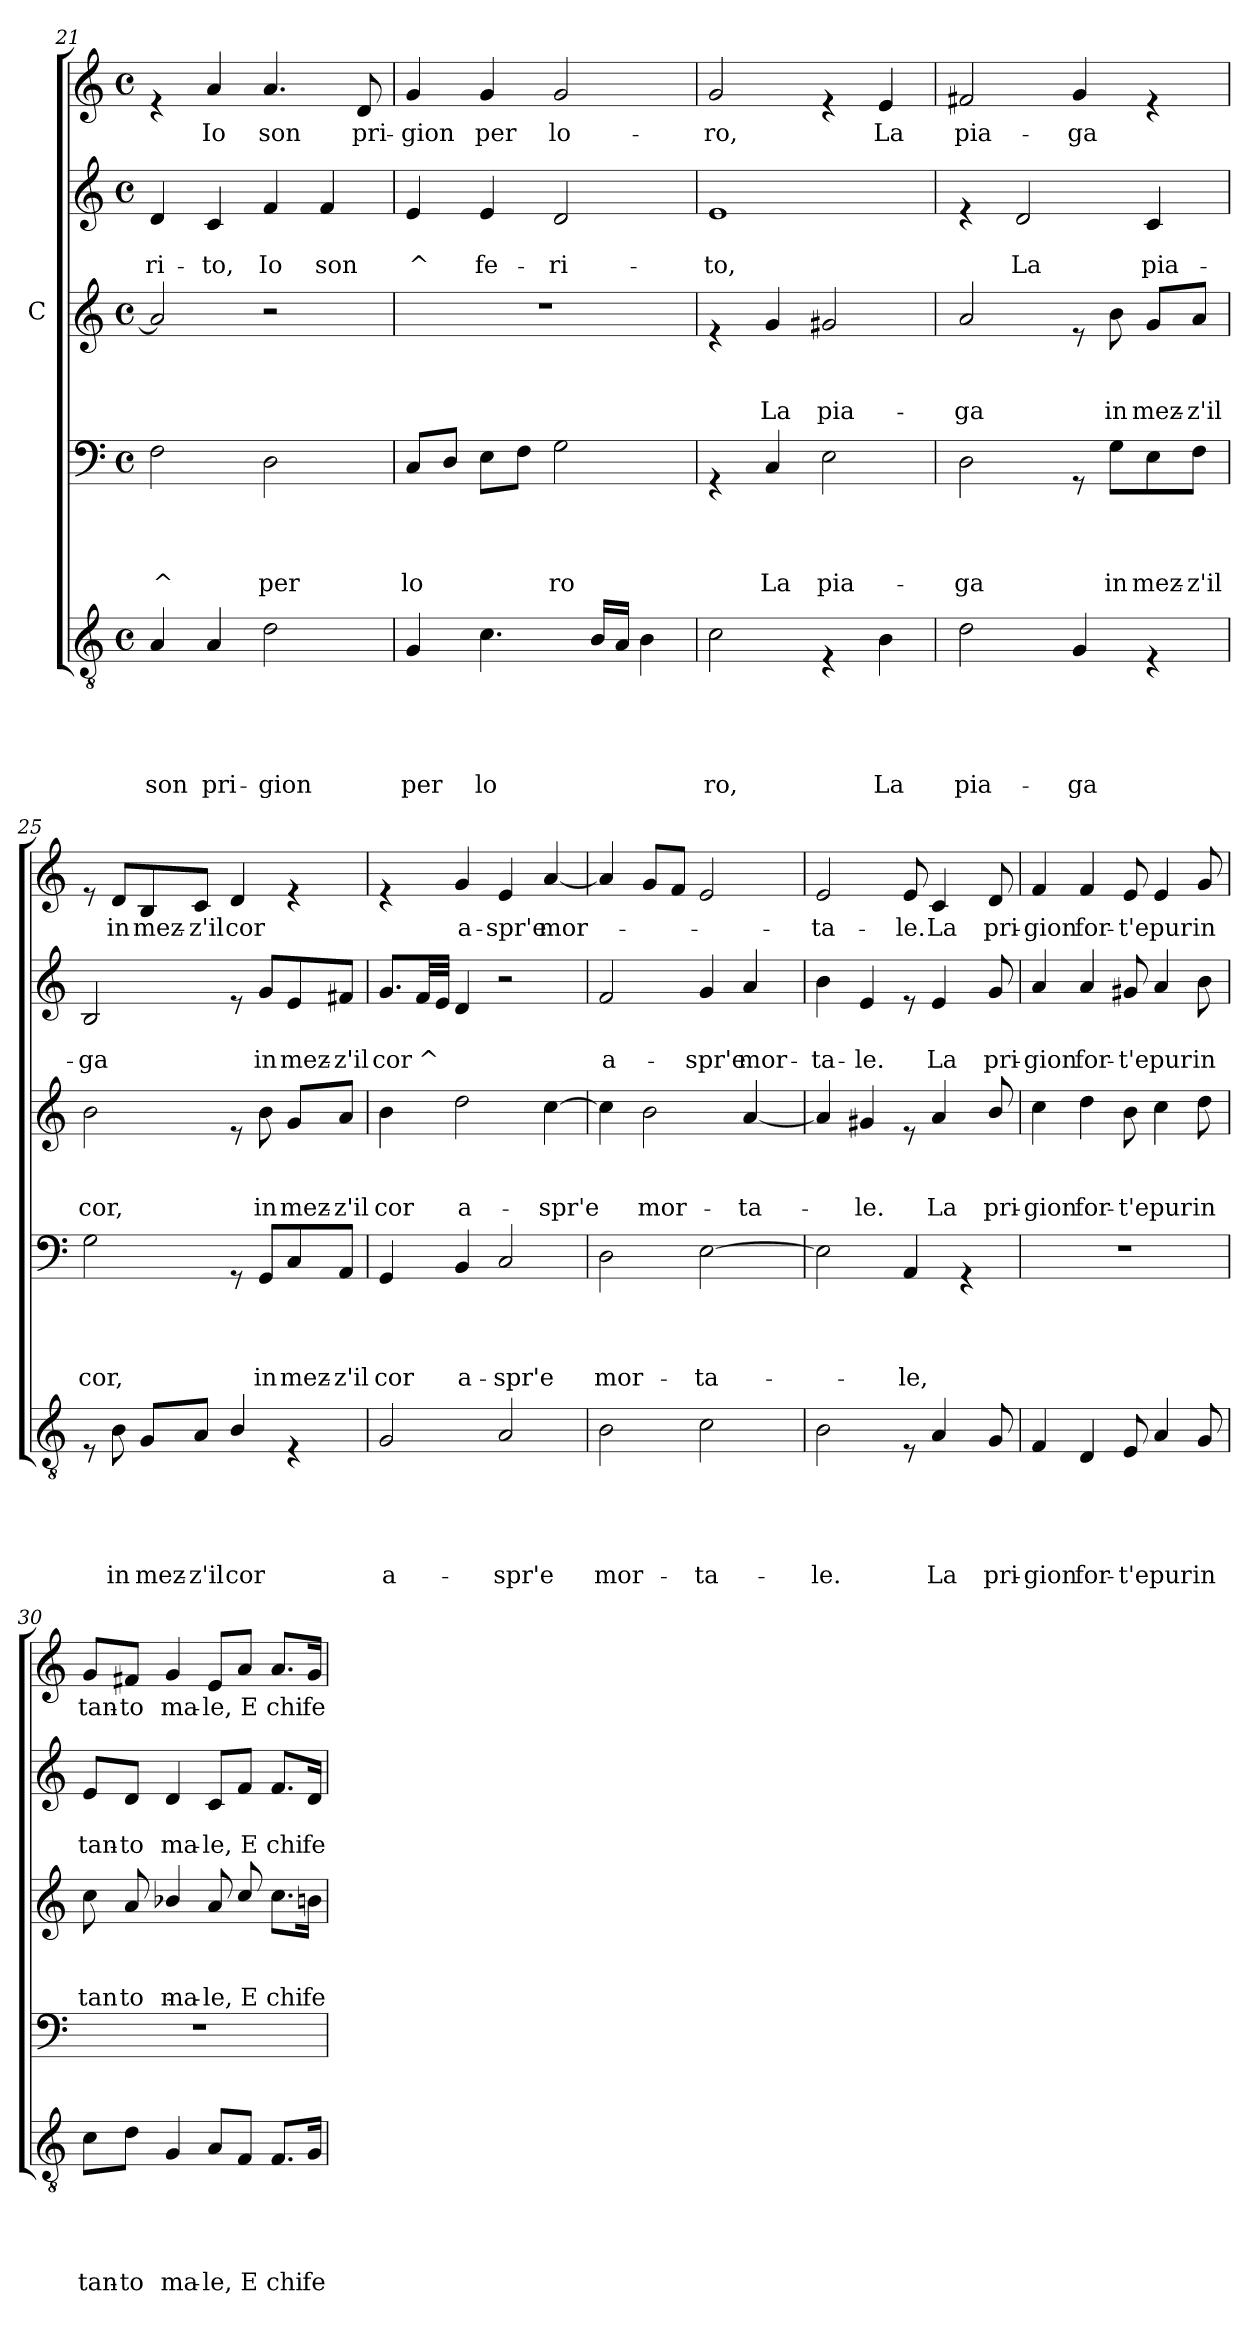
**kern	**text	**text	**text	**text	**text	**kern	**text	**text	**text	**text	**kern	**text	**text	**text	**kern	**text	**text	**kern	**text
*part5	*part5	*part5	*part5	*part5	*part5	*part4	*part4	*part4	*part4	*part4	*part3	*part3	*part3	*part3	*part2	*part2	*part2	*part1	*part1
*staff5	*staff5	*staff5	*staff5	*staff5	*staff5	*staff4	*staff4	*staff4	*staff4	*staff4	*staff3	*staff3	*staff3	*staff3	*staff2	*staff2	*staff2	*staff1	*staff1
*	*	*	*	*	*	*	*	*	*	*	*I"C	*	*	*	*	*	*	*	*
!!LO:LB:g=z
*clefGv2	*	*	*	*	*	*clefF4	*	*	*	*	*clefG2	*	*	*	*clefG2	*	*	*clefG2	*
*k[]	*	*	*	*	*	*k[]	*	*	*	*	*k[]	*	*	*	*k[]	*	*	*k[]	*
*C:	*	*	*	*	*	*C:	*	*	*	*	*C:	*	*	*	*C:	*	*	*C:	*
*M4/4	*	*	*	*	*	*M4/4	*	*	*	*	*M4/4	*	*	*	*M4/4	*	*	*M4/4	*
*met(c)	*	*	*	*	*	*met(c)	*	*	*	*	*met(c)	*	*	*	*met(c)	*	*	*met(c)	*
=21	=21	=21	=21	=21	=21	=21	=21	=21	=21	=21	=21	=21	=21	=21	=21	=21	=21	=21	=21
!	!	!	!	!	!LO:LY:b	!	!	!	!	!LO:LY:b	!	!	!	!	!	!	!LO:LY:b	!	!
4A/	.	.	.	.	son	2F\	.	.	.	^	2a/]	.	.	.	4d/	.	-ri-	4re	.
!	!	!	!	!	!LO:LY:b	!	!	!	!	!	!	!	!	!	!	!	!LO:LY:b	!	!LO:LY:b
4A/	.	.	.	.	pri-	.	.	.	.	.	.	.	.	.	4c/	.	-to,	4a/	Io
!	!	!	!	!	!LO:LY:b	!	!	!	!	!LO:LY:b	!	!	!	!	!	!	!LO:LY:b	!	!LO:LY:b
2d\	.	.	.	.	-gion	2D\	.	.	.	per	2r	.	.	.	4f/	.	Io	4.a/	son
!	!	!	!	!	!	!	!	!	!	!	!	!	!	!	!	!	!LO:LY:b	!	!
.	.	.	.	.	.	.	.	.	.	.	.	.	.	.	4f/	.	son	.	.
!	!	!	!	!	!	!	!	!	!	!	!	!	!	!	!	!	!	!	!LO:LY:b
.	.	.	.	.	.	.	.	.	.	.	.	.	.	.	.	.	.	8d/	pri-
=22	=22	=22	=22	=22	=22	=22	=22	=22	=22	=22	=22	=22	=22	=22	=22	=22	=22	=22	=22
!	!	!	!	!	!LO:LY:b	!	!	!	!	!LO:LY:b	!	!	!	!	!	!	!LO:LY:b	!	!LO:LY:b
4G/	.	.	.	.	per	8C/L	.	.	.	lo	1r	.	.	.	4e/	.	^	4g/	-gion
.	.	.	.	.	.	8D/J	.	.	.	.	.	.	.	.	.	.	.	.	.
!	!	!	!	!	!LO:LY:b	!	!	!	!	!	!	!	!	!	!	!	!LO:LY:b	!	!LO:LY:b
4.c\	.	.	.	.	lo	8E\L	.	.	.	.	.	.	.	.	4e/	.	fe-	4g/	per
.	.	.	.	.	.	8F\J	.	.	.	.	.	.	.	.	.	.	.	.	.
!	!	!	!	!	!	!	!	!	!	!LO:LY:b	!	!	!	!	!	!	!LO:LY:b	!	!LO:LY:b
.	.	.	.	.	.	2G\	.	.	.	ro	.	.	.	.	2d/	.	-ri-	2g/	lo-
16B/LL	.	.	.	.	.	.	.	.	.	.	.	.	.	.	.	.	.	.	.
16A/JJ	.	.	.	.	.	.	.	.	.	.	.	.	.	.	.	.	.	.	.
4B\	.	.	.	.	.	.	.	.	.	.	.	.	.	.	.	.	.	.	.
=23	=23	=23	=23	=23	=23	=23	=23	=23	=23	=23	=23	=23	=23	=23	=23	=23	=23	=23	=23
!	!	!	!	!	!LO:LY:b	!	!	!	!	!	!	!	!	!	!	!	!LO:LY:b	!	!LO:LY:b
2c\	.	.	.	.	ro,	4rGG	.	.	.	.	4re	.	.	.	1e	.	-to,	2g/	-ro,
!	!	!	!	!	!	!	!	!	!	!LO:LY:b	!	!	!	!LO:LY:b	!	!	!	!	!
.	.	.	.	.	.	4C/	.	.	.	La	4g/	.	.	La	.	.	.	.	.
!	!	!	!	!	!	!	!	!	!	!LO:LY:b	!	!	!	!LO:LY:b	!	!	!	!	!
4rE	.	.	.	.	.	2E\	.	.	.	pia-	2g#X/	.	.	pia-	.	.	.	4re	.
!	!	!	!	!	!LO:LY:b	!	!	!	!	!	!	!	!	!	!	!	!	!	!LO:LY:b
4B\	.	.	.	.	La	.	.	.	.	.	.	.	.	.	.	.	.	4e/	La
=24	=24	=24	=24	=24	=24	=24	=24	=24	=24	=24	=24	=24	=24	=24	=24	=24	=24	=24	=24
!	!	!	!	!	!LO:LY:b	!	!	!	!	!LO:LY:b	!	!	!	!LO:LY:b	!	!	!	!	!LO:LY:b
2d\	.	.	.	.	pia-	2D\	.	.	.	-ga	2a/	.	.	-ga	4re	.	.	2f#X/	pia-
!	!	!	!	!	!	!	!	!	!	!	!	!	!	!	!	!	!LO:LY:b	!	!
.	.	.	.	.	.	.	.	.	.	.	.	.	.	.	2d/	.	La	.	.
!	!	!	!	!	!LO:LY:b	!	!	!	!	!	!	!	!	!	!	!	!	!	!LO:LY:b
4G/	.	.	.	.	-ga	8rGG	.	.	.	.	8re	.	.	.	.	.	.	4g/	-ga
!	!	!	!	!	!	!	!	!	!	!LO:LY:b	!	!	!	!LO:LY:b	!	!	!	!	!
.	.	.	.	.	.	8G\L	.	.	.	in	8b\	.	.	in	.	.	.	.	.
!	!	!	!	!	!	!	!	!	!	!LO:LY:b	!	!	!	!LO:LY:b	!	!	!LO:LY:b	!	!
4rE	.	.	.	.	.	8E\	.	.	.	mez-	8g/L	.	.	mez-	4c/	.	pia-	4re	.
!	!	!	!	!	!	!	!	!	!	!LO:LY:b	!	!	!	!LO:LY:b	!	!	!	!	!
.	.	.	.	.	.	8F\J	.	.	.	-z'il	8a/J	.	.	-z'il	.	.	.	.	.
!!LO:LB:g=z
=25	=25	=25	=25	=25	=25	=25	=25	=25	=25	=25	=25	=25	=25	=25	=25	=25	=25	=25	=25
*^	*	*	*	*	*	*	*	*	*	*	*	*	*	*	*	*	*	*	*
!	!	!	!	!	!	!	!	!	!	!	!LO:LY:b	!	!	!	!LO:LY:b	!	!	!LO:LY:b	!	!
8rE	4ryy	.	.	.	.	.	2G\	.	.	.	cor,	2b\	.	.	cor,	2B/	.	-ga	8re	.
!	!	!	!	!	!	!LO:LY:b	!	!	!	!	!	!	!	!	!	!	!	!	!	!LO:LY:b
8B\	.	.	.	.	.	in	.	.	.	.	.	.	.	.	.	.	.	.	8d/L	in
!	!	!	!	!	!	!LO:LY:b	!	!	!	!	!	!	!	!	!	!	!	!	!	!LO:LY:b
4ryy	8G/L	.	.	.	.	mez-	.	.	.	.	.	.	.	.	.	.	.	.	8B/	mez-
!	!	!	!	!	!	!LO:LY:b	!	!	!	!	!	!	!	!	!	!	!	!	!	!LO:LY:b
.	8A/J	.	.	.	.	-z'il	.	.	.	.	.	.	.	.	.	.	.	.	8c/J	-z'il
!	!	!	!	!	!	!LO:LY:b	!	!	!	!	!	!	!	!	!	!	!	!	!	!LO:LY:b
4B/	4ryy	.	.	.	.	cor	8rGG	.	.	.	.	8re	.	.	.	8re	.	.	4d/	cor
!	!	!	!	!	!	!	!	!	!	!	!LO:LY:b	!	!	!	!LO:LY:b	!	!	!LO:LY:b	!	!
.	.	.	.	.	.	.	8GG/L	.	.	.	in	8b\	.	.	in	8g/L	.	in	.	.
!	!	!	!	!	!	!	!	!	!	!	!LO:LY:b	!	!	!	!LO:LY:b	!	!	!LO:LY:b	!	!
4ryy	4rE	.	.	.	.	.	8C/	.	.	.	mez-	8g/L	.	.	mez-	8e/	.	mez-	4re	.
!	!	!	!	!	!	!	!	!	!	!	!LO:LY:b	!	!	!	!LO:LY:b	!	!	!LO:LY:b	!	!
.	.	.	.	.	.	.	8AA/J	.	.	.	-z'il	8a/J	.	.	-z'il	8f#X/J	.	-z'il	.	.
*v	*v	*	*	*	*	*	*	*	*	*	*	*	*	*	*	*	*	*	*	*
=26	=26	=26	=26	=26	=26	=26	=26	=26	=26	=26	=26	=26	=26	=26	=26	=26	=26	=26	=26
!	!	!	!	!	!LO:LY:b	!	!	!	!	!LO:LY:b	!	!	!	!LO:LY:b	!	!	!LO:LY:b	!	!
2G/	.	.	.	.	a-	4GG/	.	.	.	cor	4b\	.	.	cor	8.g/L	.	cor	4re	.
!	!	!	!	!	!	!	!	!	!	!	!	!	!	!	!	!	!LO:LY:b	!	!
.	.	.	.	.	.	.	.	.	.	.	.	.	.	.	32f/LL	.	^	.	.
.	.	.	.	.	.	.	.	.	.	.	.	.	.	.	32e/JJJ	.	.	.	.
!	!	!	!	!	!	!	!	!	!	!LO:LY:b	!	!	!	!LO:LY:b	!	!	!	!	!LO:LY:b
.	.	.	.	.	.	4BB/	.	.	.	a-	2dd\	.	.	a-	4d/	.	.	4g/	a-
!	!	!	!	!	!LO:LY:b	!	!	!	!	!LO:LY:b	!	!	!	!	!	!	!	!	!LO:LY:b
2A/	.	.	.	.	-spr'e	2C/	.	.	.	-spr'e	.	.	.	.	2r	.	.	4e/	-spr'e
!	!	!	!	!	!	!	!	!	!	!	!	!	!	!LO:LY:b	!	!	!	!	!LO:LY:b
.	.	.	.	.	.	.	.	.	.	.	[>4cc\	.	.	-spr'e	.	.	.	[<4a/	mor-
=27	=27	=27	=27	=27	=27	=27	=27	=27	=27	=27	=27	=27	=27	=27	=27	=27	=27	=27	=27
!	!	!	!	!	!LO:LY:b	!	!	!	!	!LO:LY:b	!	!	!	!	!	!	!LO:LY:b	!	!
2B\	.	.	.	.	mor-	2D\	.	.	.	mor-	4cc\]	.	.	.	2f/	.	a-	4a/]	.
!	!	!	!	!	!	!	!	!	!	!	!	!	!	!LO:LY:b	!	!	!	!	!
.	.	.	.	.	.	.	.	.	.	.	2b\	.	.	mor-	.	.	.	8g/L	.
.	.	.	.	.	.	.	.	.	.	.	.	.	.	.	.	.	.	8f/J	.
!	!	!	!	!	!LO:LY:b	!	!	!	!	!LO:LY:b	!	!	!	!	!	!	!LO:LY:b	!	!
2c\	.	.	.	.	-ta-	[>2E\	.	.	.	-ta-	.	.	.	.	4g/	.	-spr'e	2e/	.
!	!	!	!	!	!	!	!	!	!	!	!	!	!	!LO:LY:b	!	!	!LO:LY:b	!	!
.	.	.	.	.	.	.	.	.	.	.	[<4a/	.	.	-ta-	4a/	.	mor-	.	.
!!LO:PB:g=z
=28	=28	=28	=28	=28	=28	=28	=28	=28	=28	=28	=28	=28	=28	=28	=28	=28	=28	=28	=28
!	!	!	!	!	!LO:LY:b	!	!	!	!	!	!	!	!	!	!	!	!LO:LY:b	!	!LO:LY:b
2B\	.	.	.	.	-le.	2E\]	.	.	.	.	4a/]	.	.	.	4b\	.	-ta-	2e/	-ta-
!	!	!	!	!	!	!	!	!	!	!	!	!	!	!LO:LY:b	!	!	!LO:LY:b	!	!
.	.	.	.	.	.	.	.	.	.	.	4g#X/	.	.	-le.	4e/	.	-le.	.	.
!	!	!	!	!	!	!	!	!	!	!LO:LY:b	!	!	!	!	!	!	!	!	!LO:LY:b
8rE	.	.	.	.	.	4AA/	.	.	.	-le,	8re	.	.	.	8re	.	.	8e/	-le.
!	!	!	!	!	!LO:LY:b	!	!	!	!	!	!	!	!	!LO:LY:b	!	!	!LO:LY:b	!	!LO:LY:b
4A/	.	.	.	.	La	.	.	.	.	.	4a/	.	.	La	4e/	.	La	4c/	La
.	.	.	.	.	.	4rGG	.	.	.	.	.	.	.	.	.	.	.	.	.
!	!	!	!	!	!LO:LY:b	!	!	!	!	!	!	!	!	!LO:LY:b	!	!	!LO:LY:b	!	!LO:LY:b
8G/	.	.	.	.	pri-	.	.	.	.	.	8b/	.	.	pri-	8g/	.	pri-	8d/	pri-
=29	=29	=29	=29	=29	=29	=29	=29	=29	=29	=29	=29	=29	=29	=29	=29	=29	=29	=29	=29
!	!	!	!	!	!LO:LY:b	!	!	!	!	!	!	!	!	!LO:LY:b	!	!	!LO:LY:b	!	!LO:LY:b
4F/	.	.	.	.	-gion	1r	.	.	.	.	4cc\	.	.	-gion	4a/	.	-gion	4f/	-gion
!	!	!	!	!	!LO:LY:b	!	!	!	!	!	!	!	!	!LO:LY:b	!	!	!LO:LY:b	!	!LO:LY:b
4D/	.	.	.	.	for-	.	.	.	.	.	4dd\	.	.	for-	4a/	.	for-	4f/	for-
!	!	!	!	!	!LO:LY:b	!	!	!	!	!	!	!	!	!LO:LY:b	!	!	!LO:LY:b	!	!LO:LY:b
8E/	.	.	.	.	-t'e	.	.	.	.	.	8b\	.	.	-t'e	8g#X/	.	-t'e	8e/	-t'e
!	!	!	!	!	!LO:LY:b	!	!	!	!	!	!	!	!	!LO:LY:b	!	!	!LO:LY:b	!	!LO:LY:b
4A/	.	.	.	.	pur	.	.	.	.	.	4cc\	.	.	pur	4a/	.	pur	4e/	pur
!	!	!	!	!	!LO:LY:b	!	!	!	!	!	!	!	!	!LO:LY:b	!	!	!LO:LY:b	!	!LO:LY:b
8G/	.	.	.	.	in	.	.	.	.	.	8dd\	.	.	in	8b\	.	in	8g/	in
=30	=30	=30	=30	=30	=30	=30	=30	=30	=30	=30	=30	=30	=30	=30	=30	=30	=30	=30	=30
!	!	!	!	!	!LO:LY:b	!	!	!	!	!	!	!	!	!LO:LY:b	!	!	!LO:LY:b	!	!LO:LY:b
*	*	*	*	*	*	*	*	*	*	*	*^	*	*	*	*	*	*	*	*
8c\L	.	.	.	.	tan-	1r	.	.	.	.	8cc\	8ryy	.	.	tan-	8e/L	.	tan-	8g/L	tan-
!	!	!	!	!	!LO:LY:b	!	!	!	!	!	!	!	!	!	!LO:LY:b	!	!	!LO:LY:b	!	!LO:LY:b
8d\J	.	.	.	.	-to	.	.	.	.	.	2ryy	8a/	.	.	to	8d/J	.	-to	8f#X/J	-to
!	!	!	!	!	!LO:LY:b	!	!	!	!	!	!	!	!	!	!LO:LY:b	!	!	!LO:LY:b	!	!LO:LY:b
4G/	.	.	.	.	ma-	.	.	.	.	.	.	4b-X/	.	.	ma-	4d/	.	ma-	4g/	ma-
!	!	!	!	!	!LO:LY:b	!	!	!	!	!	!	!	!	!	!LO:LY:b	!	!	!LO:LY:b	!	!LO:LY:b
8A/L	.	.	.	.	-le,	.	.	.	.	.	.	8a/	.	.	-le,	8c/L	.	-le,	8e/L	-le,
!	!	!	!	!	!LO:LY:b	!	!	!	!	!	!	!	!	!	!LO:LY:b	!	!	!LO:LY:b	!	!LO:LY:b
8F/J	.	.	.	.	E	.	.	.	.	.	8cc/	8ryy	.	.	-E	8f/J	.	E	8a/J	E
!	!	!	!	!	!LO:LY:b	!	!	!	!	!	!	!	!	!	!LO:LY:b	!	!	!LO:LY:b	!	!LO:LY:b
8.F/L	.	.	.	.	chi	.	.	.	.	.	4ryy	8.cc\L	.	.	chi	8.f/L	.	chi	8.a/L	chi
!	!	!	!	!	!LO:LY:b	!	!	!	!	!	!	!	!	!	!LO:LY:b	!	!	!LO:LY:b	!	!LO:LY:b
16G/Jk	.	.	.	.	fe-	.	.	.	.	.	.	16bn\Jk	.	.	fe-	16d/Jk	.	fe-	16g/Jk	fe-
*	*	*	*	*	*	*	*	*	*	*	*v	*v	*	*	*	*	*	*	*	*
=	=	=	=	=	=	=	=	=	=	=	=	=	=	=	=	=	=	=	=
*-	*-	*-	*-	*-	*-	*-	*-	*-	*-	*-	*-	*-	*-	*-	*-	*-	*-	*-	*-
